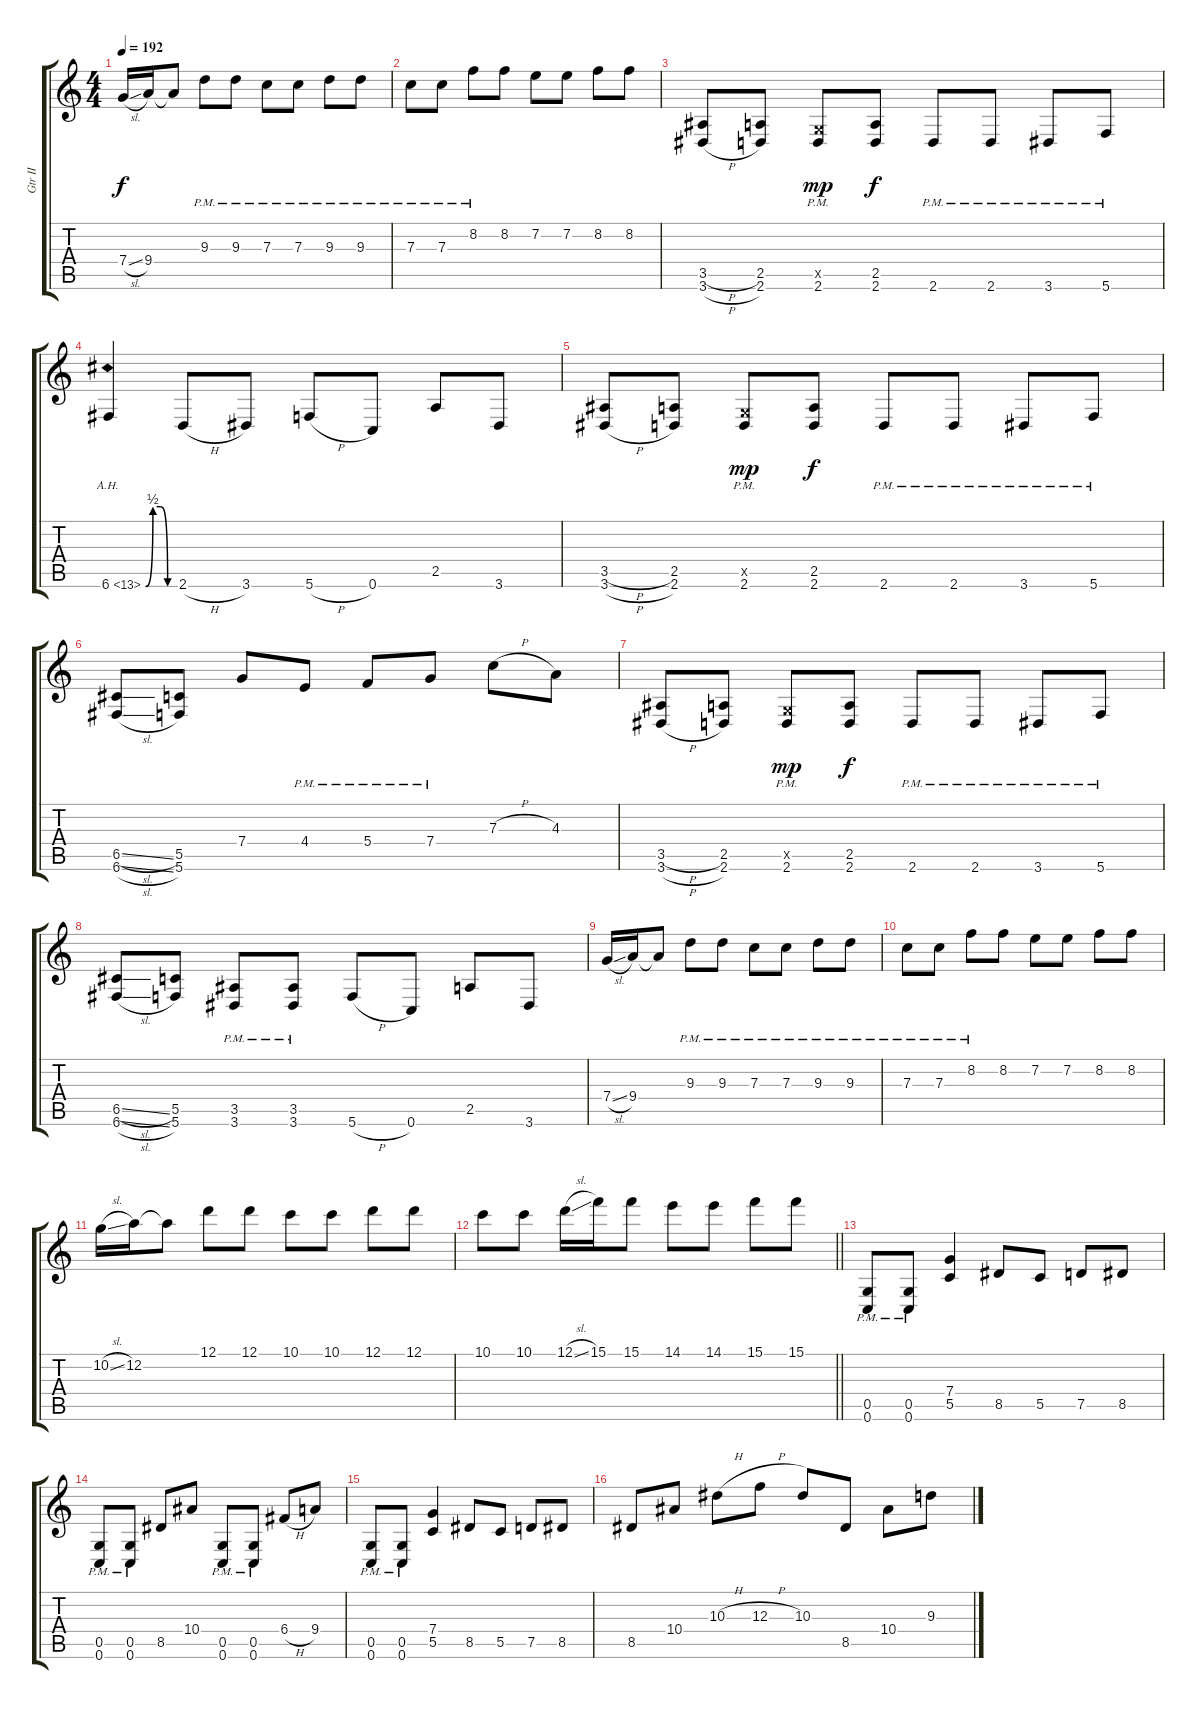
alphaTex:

\track ("Gtr II" "Gtr II") {instrument overdrivenguitar}
\staff {score tabs}
\tuning (D4 A3 F3 C3 G2 C2) {hide}
\ts (4 4)
\tempo 192
\clef g2
\ks c
7.4{sl}.16{dy f} 9.4.16 9.4{t}.8 9.3{pm}.8 9.3{pm}.8 7.3{pm}.8 7.3{pm}.8 9.3{pm}.8 9.3{pm}.8 |
7.3{pm}.8 7.3{pm}.8 8.2{pm}.8 8.2.8 7.2.8 7.2.8 8.2.8 8.2.8 |
(3.5{h} 3.6{h}).8 (2.5 2.6).8 (0.5{x} 2.6{pm}).8{dy mp} (2.5 2.6).8{dy f} 2.6{pm}.8 2.6{pm}.8 3.6{pm}.8 5.6{pm}.8 |
6.6{be (custom 0 0 15 2 30 2 45 0 60 0) ah 7}.4 2.6{h}.8 3.6.8 5.6{h}.8 0.6.8 2.5.8 3.6.8 |
(3.5{h} 3.6{h}).8 (2.5 2.6).8 (0.5{x} 2.6{pm}).8{dy mp} (2.5 2.6).8{dy f} 2.6{pm}.8 2.6{pm}.8 3.6{pm}.8 5.6{pm}.8 |
(6.5{sl} 6.6{sl}).8 (5.5 5.6).8 7.4.8 4.4{pm}.8 5.4{pm}.8 7.4{pm}.8 7.3{h}.8 4.3.8 |
(3.5{h} 3.6{h}).8 (2.5 2.6).8 (0.5{x} 2.6{pm}).8{dy mp} (2.5 2.6).8{dy f} 2.6{pm}.8 2.6{pm}.8 3.6{pm}.8 5.6{pm}.8 |
(6.5{sl} 6.6{sl}).8 (5.5 5.6).8 (3.5{pm} 3.6{pm}).8 (3.5{pm} 3.6{pm}).8 5.6{h}.8 0.6.8 2.5.8 3.6.8 |
7.4{sl}.16 9.4.16 9.4{t}.8 9.3{pm}.8 9.3{pm}.8 7.3{pm}.8 7.3{pm}.8 9.3{pm}.8 9.3{pm}.8 |
7.3{pm}.8 7.3{pm}.8 8.2{pm}.8 8.2.8 7.2.8 7.2.8 8.2.8 8.2.8 |
10.2{sl}.16 12.2.16 12.2{t}.8 12.1.8 12.1.8 10.1.8 10.1.8 12.1.8 12.1.8 |
\barLineRight lightlight
10.1.8 10.1.8 12.1{sl}.16 15.1.16 15.1.8 14.1.8 14.1.8 15.1.8 15.1.8 |
(0.5{pm} 0.6{pm}).8 (0.5{pm} 0.6{pm}).8 (7.4 5.5).4 8.5.8 5.5.8 7.5.8 8.5.8 |
(0.5{pm} 0.6{pm}).8 (0.5{pm} 0.6{pm}).8 8.5.8 10.4.8 (0.5{pm} 0.6{pm}).8 (0.5{pm} 0.6{pm}).8 6.4{h}.8 9.4.8 |
(0.5{pm} 0.6{pm}).8 (0.5{pm} 0.6{pm}).8 (7.4 5.5).4 8.5.8 5.5.8 7.5.8 8.5.8 |
8.5.8 10.4.8 10.3{h}.8 12.3{h}.8 10.3.8 8.5.8 10.4.8 9.3.8
